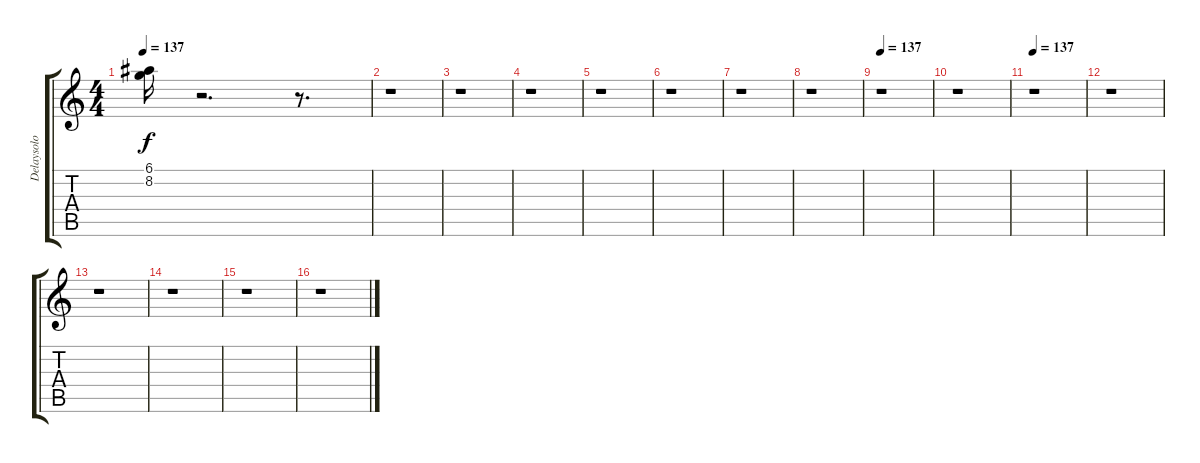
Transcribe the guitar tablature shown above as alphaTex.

\track ("Delaysolo" "Delaysolo") {instrument distortionguitar}
\staff {score tabs}
\tuning (E4 B3 G3 D3 A2 E2) {hide}
\ts (4 4)
\tempo 137
\clef g2
\ks c
(6.1{t} 8.2{t}).16{dy f} r.2{d} r.8{d} |
r.1 |
r.1 |
r.1 |
r.1 |
r.1 |
r.1 |
r.1 |
\tempo 137
r.1 |
r.1 |
\tempo 137
r.1 |
r.1 |
r.1 |
r.1 |
r.1 |
r.1
